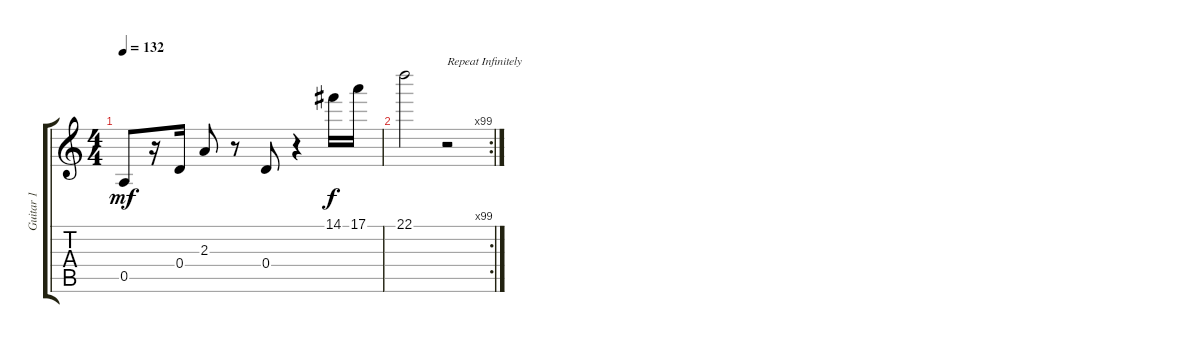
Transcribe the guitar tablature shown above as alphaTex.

\track ("Guitar 1" "Guitar 1") {instrument acousticguitarsteel}
\staff {score tabs}
\tuning (E4 B3 G3 D3 A2 E2) {hide}
\ts (4 4)
\tempo 132
\clef g2
\ks c
0.5.8{dy mf} r.16 0.4.16 2.3.8 r.8 0.4.8 r.4 14.1.16{dy f} 17.1.16 |
\rc 99
22.1.2 r.2{txt "Repeat Infinitely"}
